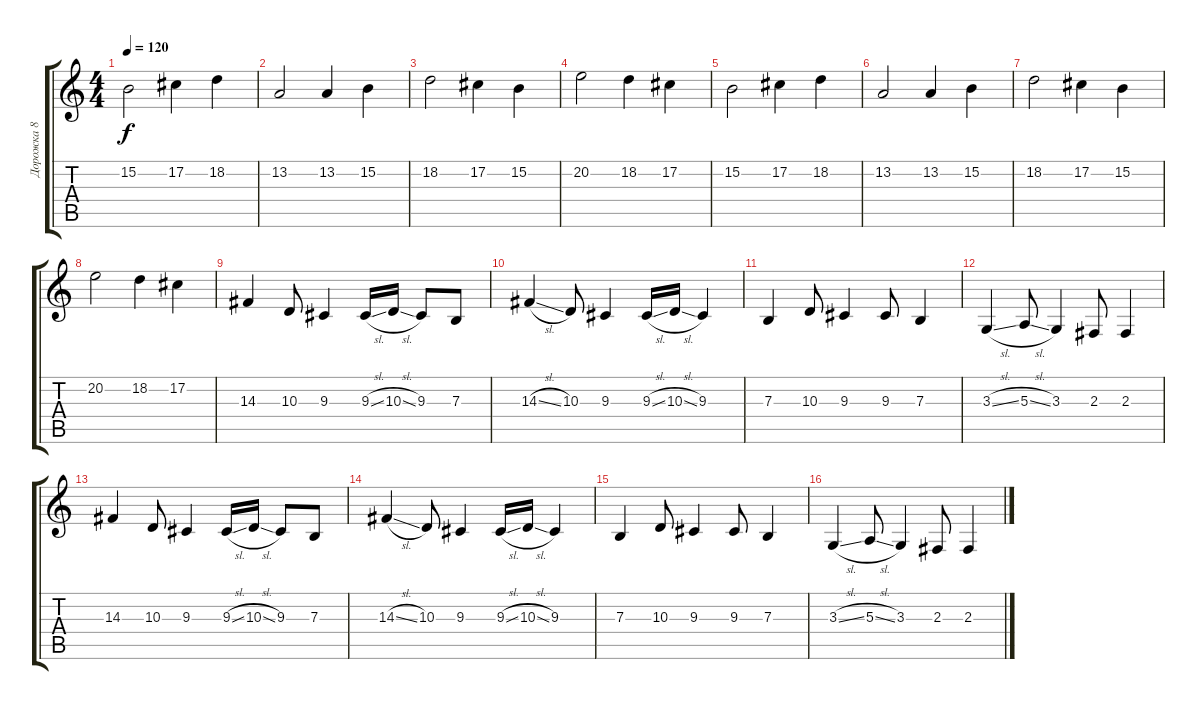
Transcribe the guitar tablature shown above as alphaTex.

\track ("Дорожка 8" "Дорожка 8") {instrument choiraahs}
\staff {score tabs}
\tuning (Db4 Ab3 E3 B2 Gb2 B1) {hide}
\ts (4 4)
\tempo 120
\clef g2
\ks c
15.2.2{dy f} 17.2.4 18.2.4 |
13.2.2 13.2.4 15.2.4 |
18.2.2 17.2.4 15.2.4 |
20.2.2 18.2.4 17.2.4 |
15.2.2 17.2.4 18.2.4 |
13.2.2 13.2.4 15.2.4 |
18.2.2 17.2.4 15.2.4 |
20.2.2 18.2.4 17.2.4 |
14.3.4 10.3.8 9.3.4 9.3{sl}.16 10.3{sl}.16 9.3.8 7.3.8 |
14.3{sl}.4 10.3.8 9.3.4 9.3{sl}.16 10.3{sl}.16 9.3.4 |
7.3.4 10.3.8 9.3.4 9.3.8 7.3.4 |
3.3{sl}.4 5.3{sl}.8 3.3.4 2.3.8 2.3.4 |
14.3.4 10.3.8 9.3.4 9.3{sl}.16 10.3{sl}.16 9.3.8 7.3.8 |
14.3{sl}.4 10.3.8 9.3.4 9.3{sl}.16 10.3{sl}.16 9.3.4 |
7.3.4 10.3.8 9.3.4 9.3.8 7.3.4 |
3.3{sl}.4 5.3{sl}.8 3.3.4 2.3.8 2.3.4
